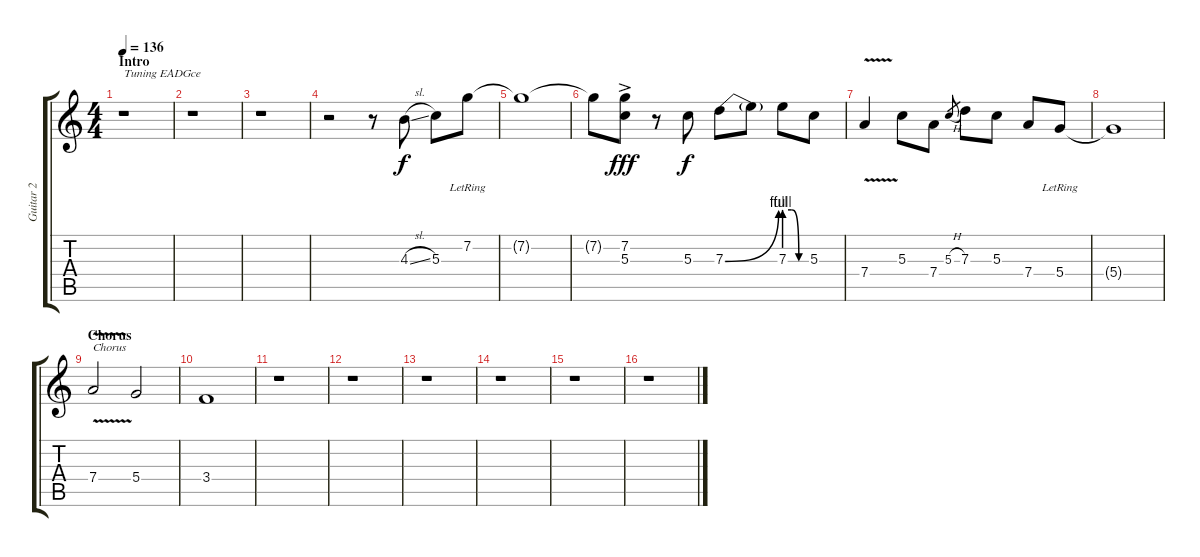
\track ("Guitar 2" "Guitar 2") {instrument distortionguitar}
\staff {score tabs}
\tuning (E4 C4 G3 D3 A2 E2) {hide}
\ts (4 4)
\section ("" "Intro")
\tempo 136
\clef g2
\ks c
r.1{txt "Tuning EADGce" dy f instrument distortionguitar} |
r.1 |
r.1 |
r.2{volume 14 instrument distortionguitar} r.8 4.3{sl}.8 5.3.8 7.2{lr}.8 |
7.2{t}.1 |
7.2{t}.8 (7.2{ac} 5.3{ac}).8{dy fff} r.8 5.3.8{dy f} 7.3{be (bend 0 0 60 4)}.8 7.3{t}.8 7.3{be (custom 0 4 20 4 40 0 60 0)}.8 5.3.8 |
7.4{v}.4 5.3.8 7.4.8 5.3{h}.8{gr} 7.3.8 5.3.8 7.4.8 5.4{lr}.8 |
5.4{t}.1 |
\section ("" "Chorus")
7.4{v}.2{txt "Chorus" volume 7} 5.4.2 |
3.4.1 |
r.1 |
r.1 |
r.1 |
r.1 |
r.1 |
r.1
